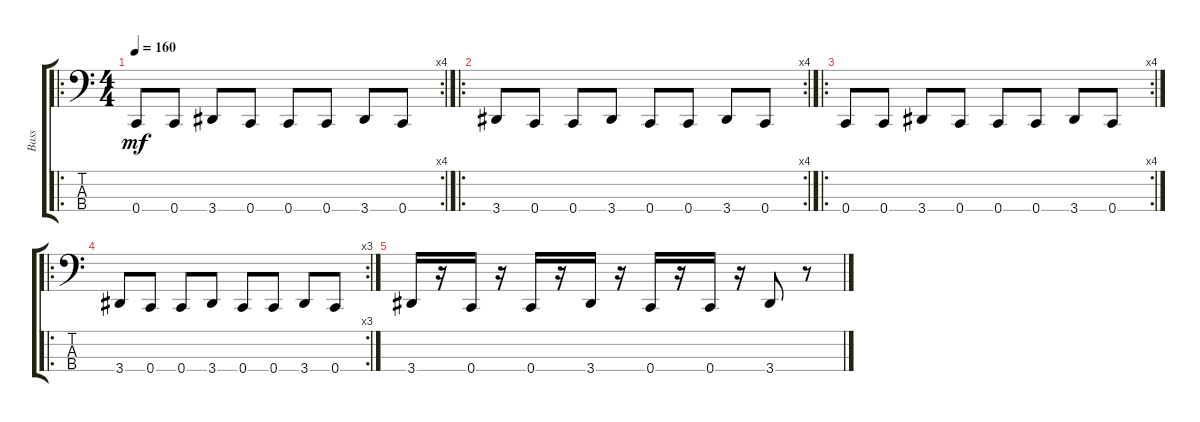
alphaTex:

\track ("Bass" "Bass") {instrument electricbasspick}
\staff {score tabs}
\tuning (Eb2 Bb1 F1 C1) {hide}
\ro
\rc 4
\ts (4 4)
\tempo 160
\clef f4
\ks c
0.4.8{dy mf} 0.4.8 3.4.8 0.4.8 0.4.8 0.4.8 3.4.8 0.4.8 |
\ro
\rc 4
3.4.8 0.4.8 0.4.8 3.4.8 0.4.8 0.4.8 3.4.8 0.4.8 |
\ro
\rc 4
0.4.8 0.4.8 3.4.8 0.4.8 0.4.8 0.4.8 3.4.8 0.4.8 |
\ro
\rc 3
3.4.8 0.4.8 0.4.8 3.4.8 0.4.8 0.4.8 3.4.8 0.4.8 |
3.4.16 r.16 0.4.16 r.16 0.4.16 r.16 3.4.16 r.16 0.4.16 r.16 0.4.16 r.16 3.4.8 r.8
